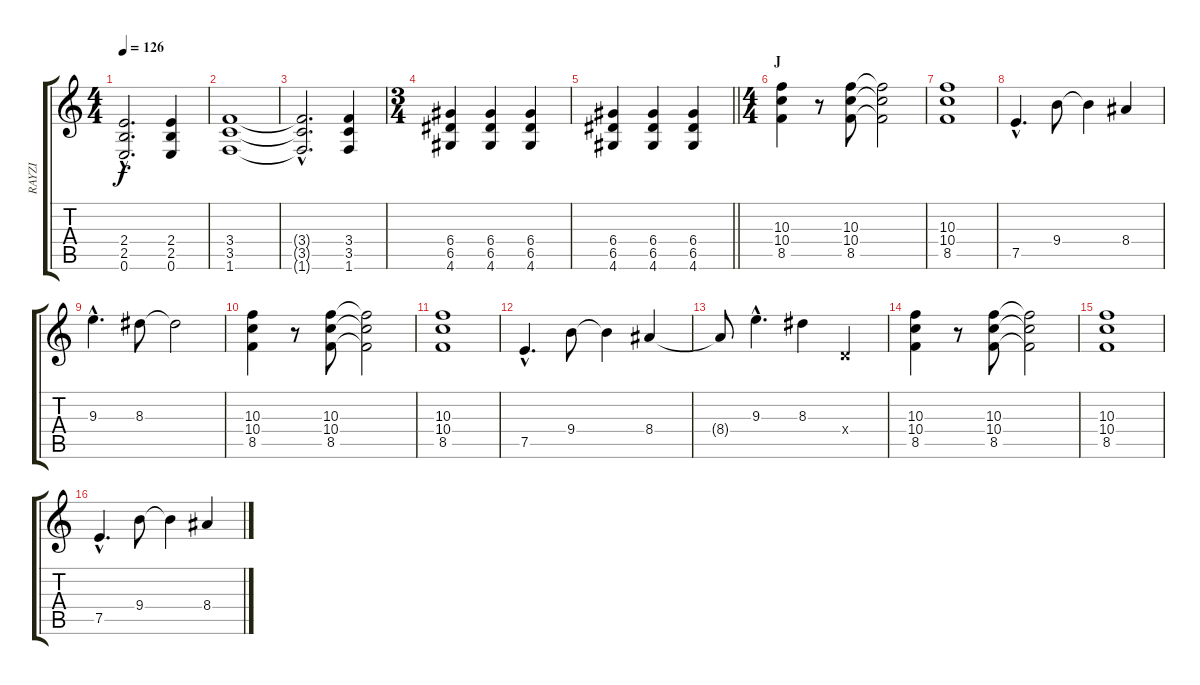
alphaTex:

\track ("RAYZI" "RAYZI") {instrument distortionguitar}
\staff {score tabs}
\tuning (E4 B3 G3 D3 A2 E2) {hide}
\ts (4 4)
\tempo 126
\clef g2
\ks c
(2.4{hac t} 2.5{hac t} 0.6{hac t}).2{d dy f} (2.4 2.5 0.6).4 |
(3.4 3.5 1.6).1 |
(3.4{hac t} 3.5{hac t} 1.6{hac t}).2{d} (3.4 3.5 1.6).4 |
\ts (3 4)
(6.4 6.5 4.6).4 (6.4 6.5 4.6).4 (6.4 6.5 4.6).4 |
\barLineRight lightlight
(6.4 6.5 4.6).4 (6.4 6.5 4.6).4 (6.4 6.5 4.6).4 |
\ts (4 4)
\section ("" "J")
(10.3 10.4 8.5).4{volume 9 balance 3} r.8 (10.3 10.4 8.5).8 (10.3{t} 10.4{t} 8.5{t}).2 |
(10.3 10.4 8.5).1 |
7.5{hac}.4{d} 9.4.8 9.4{t}.4 8.4.4 |
9.3{hac}.4{d} 8.3.8 8.3{t}.2 |
(10.3 10.4 8.5).4 r.8 (10.3 10.4 8.5).8 (10.3{t} 10.4{t} 8.5{t}).2 |
(10.3 10.4 8.5).1 |
7.5{hac}.4{d} 9.4.8 9.4{t}.4 8.4.4 |
8.4{t}.8 9.3{hac}.4{d} 8.3.4 0.4{x}.4 |
(10.3 10.4 8.5).4 r.8 (10.3 10.4 8.5).8 (10.3{t} 10.4{t} 8.5{t}).2 |
(10.3 10.4 8.5).1 |
7.5{hac}.4{d} 9.4.8 9.4{t}.4 8.4.4
